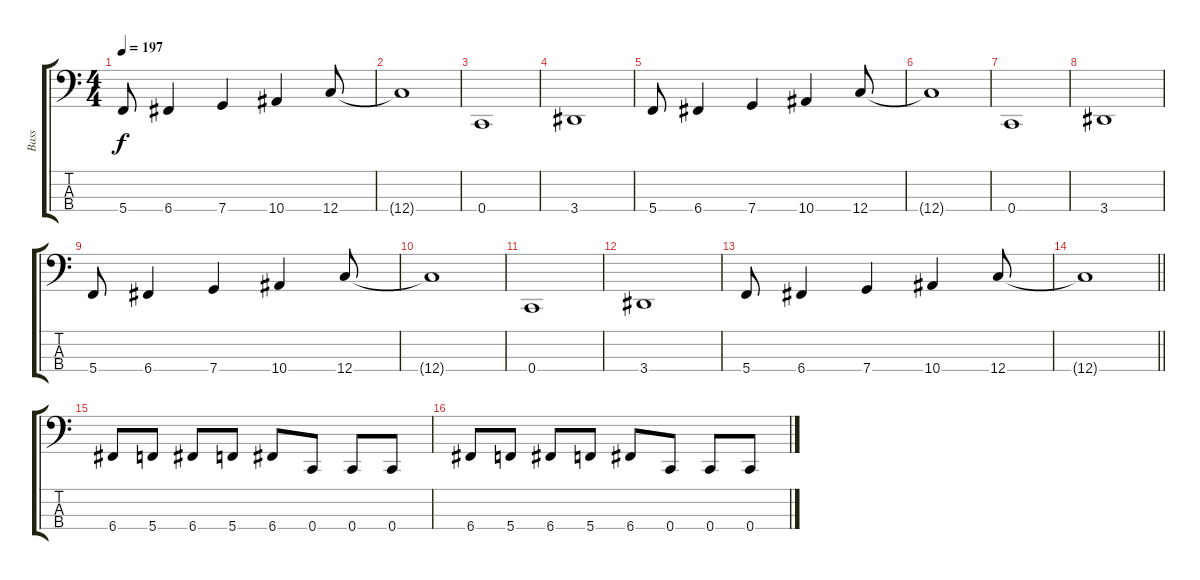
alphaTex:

\track ("Bass" "Bass") {instrument electricbassfinger}
\staff {score tabs}
\tuning (F2 C2 G1 C1) {hide}
\ts (4 4)
\tempo 197
\clef f4
\ks c
5.4.8{dy f} 6.4.4 7.4.4 10.4.4 12.4.8 |
12.4{t}.1 |
0.4.1 |
3.4.1 |
5.4.8 6.4.4 7.4.4 10.4.4 12.4.8 |
12.4{t}.1 |
0.4.1 |
3.4.1 |
5.4.8 6.4.4 7.4.4 10.4.4 12.4.8 |
12.4{t}.1 |
0.4.1 |
3.4.1 |
5.4.8 6.4.4 7.4.4 10.4.4 12.4.8 |
\barLineRight lightlight
12.4{t}.1 |
\section ("" "")
6.4.8 5.4.8 6.4.8 5.4.8 6.4.8 0.4.8 0.4.8 0.4.8 |
6.4.8 5.4.8 6.4.8 5.4.8 6.4.8 0.4.8 0.4.8 0.4.8
